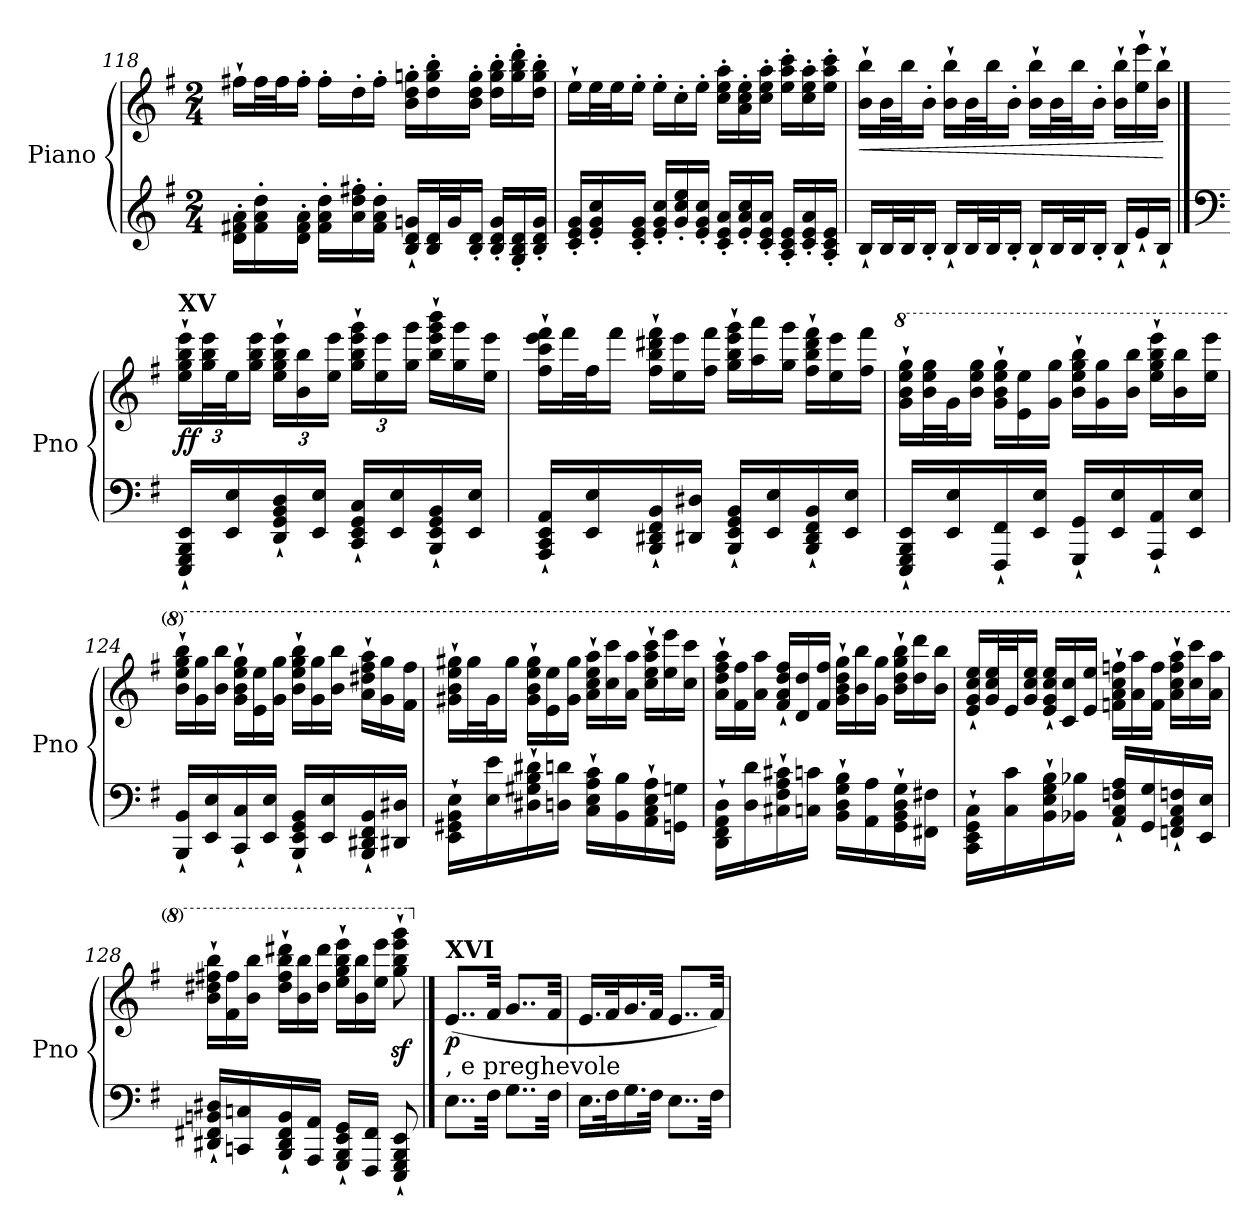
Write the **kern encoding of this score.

**kern	**kern	**dynam
*part1	*part1	*part1
*staff2	*staff1	*staff1/2
*I"Piano	*	*
*I'Pno	*	*
*clefG2	*clefG2	*
*k[f#]	*k[f#]	*
*M2/4	*M2/4	*
*Xtuplet	*Xtuplet	*
=118	=118	=118
24d\' 24f#X\' 24a\'LL	24ff#X`\LL	.
24f#\' 24a\' 24dd\'	48ff#\L	.
.	48ff#\J	.
24d\' 24f#\' 24a\'JJ	24ff#'\JJ	.
24f#\' 24a\' 24dd\'LL	24ff#'\LL	.
24a\' 24dd\' 24ff#X\'	24dd'\	.
24f#\' 24a\' 24dd\'JJ	24ff#'\JJ	.
24B/` 24d/` 24gn/`LL	24b\' 24dd\' 24ggn\'LL	.
48B/ 48d/L	24dd\' 24gg\' 24bb\'	.
48g/J	.	.
24B/' 24d/'JJ	24b\' 24dd\' 24gg\'JJ	.
24B/' 24d/' 24g/'LL	24dd\' 24gg\' 24bb\'LL	.
24G/' 24B/' 24d/'	24gg\' 24bb\' 24ddd\'	.
24B/' 24d/' 24g/'JJ	24dd\' 24gg\' 24bb\'JJ	.
=119	=119	=119
24c/' 24e/' 24g/'LL	24ee`\LL	.
24e/' 24g/' 24cc/'	48ee\L	.
.	48ee\J	.
24c/' 24e/' 24g/'JJ	24ee'\JJ	.
24e/' 24g/' 24cc/'LL	24ee'\LL	.
24g/' 24cc/' 24ee/'	24cc'\	.
24e/' 24g/' 24cc/'JJ	24ee'\JJ	.
24c/' 24e/' 24a/'LL	24cc\' 24ee\' 24aa\'LL	.
24e/' 24a/' 24cc/'	24a\' 24cc\' 24ee\'	.
24c/' 24e/' 24a/'JJ	24cc\' 24ee\' 24aa\'JJ	.
24A/' 24c/' 24e/'LL	24ee\' 24aa\' 24ccc\'LL	.
24c/' 24e/' 24a/'	24cc\' 24ee\' 24aa\'	.
24A/' 24c/' 24e/'JJ	24ee\' 24aa\' 24ccc\'JJ	.
!!LO:LB:g=z
=120	=120	=120
!	!	!LO:HP:b
24B`/LL	24b\` 24bb\`LL	<
48B/L	48b\L	.
48B/J	48bb\J	.
24B'/JJ	24b'\JJ	.
24B`/LL	24b\` 24bb\`LL	.
48B/L	48b\L	.
48B/J	48bb\J	.
24B'/JJ	24b'\JJ	.
24B`/LL	24b\` 24bb\`LL	.
48B/L	48b\L	.
48B/J	48bb\J	.
24B'/JJ	24b'\JJ	.
24B`/LL	24b\` 24bb\`LL	.
24e`/	24ee\` 24eee\`	.
24B`/JJ	24b\` 24bb\`JJ	.
.	.	[
==121	==121	==121
*clefF4	*	*
*	*tuplet	*
*	*Xbrackettup	*
!	!LO:TX:a:B:t=XV	!
!	!	!LO:DY:b
16EEE/` 16GGG/` 16BBB/` 16EE/`LL	24ee\` 24gg\` 24bb\` 24eee\`LL	ff
.	48gg\ 48bb\ 48eee\L	.
16EE/ 16E/	48ee\J	.
.	24gg\ 24bb\ 24eee\JJ	.
16DD/` 16GG/` 16BB/` 16D/`	24ee\` 24gg\` 24bb\` 24eee\`LL	.
.	24b\ 24bb\	.
16EE/ 16E/JJ	.	.
.	24ee\ 24eee\JJ	.
16CC/` 16EE/` 16GG/` 16C/`LL	24gg\` 24bb\` 24eee\` 24ggg\`LL	.
.	24ee\ 24eee\	.
16EE/ 16E/	.	.
.	24gg\ 24ggg\JJ	.
*	*Xtuplet	*
16BBB/` 16EE/` 16GG/` 16BB/`	24bb\` 24eee\` 24ggg\` 24bbb\`LL	.
.	24gg\ 24ggg\	.
16EE/ 16E/JJ	.	.
.	24ee\ 24eee\JJ	.
=122	=122	=122
16AAA/` 16CC/` 16EE/` 16AA/`LL	24ff#\` 24ccc\` 24eee\` 24fff#\`LL	.
.	48fff#\L	.
16EE/ 16E/	48ff#\J	.
.	24fff#\JJ	.
16BBB/` 16DD#X/` 16FF#/` 16BB/`	24ff#\` 24bb\` 24ddd#X\` 24fff#\`LL	.
.	24ee\ 24eee\	.
16DD#X/ 16D#X/JJ	.	.
.	24ff#\ 24fff#\JJ	.
16BBB/` 16EE/` 16GG/` 16BB/`LL	24gg\` 24bb\` 24eee\` 24ggg\`LL	.
.	24aa\ 24aaa\	.
16EE/ 16E/	.	.
.	24gg\ 24ggg\JJ	.
16BBB/` 16DD#/` 16FF#/` 16BB/`	24ff#\` 24bb\` 24ddd#\` 24fff#\`LL	.
.	24ee\ 24eee\	.
16EE/ 16E/JJ	.	.
.	24ff#\ 24fff#\JJ	.
!!LO:LB:g=z
=123	=123	=123
*	*8va	*
16EEE/` 16GGG/` 16BBB/` 16EE/`LL	24gg\` 24bb\` 24eee\` 24ggg\`LL	.
.	48bb\ 48eee\ 48ggg\L	.
16EE/ 16E/	48gg\J	.
.	24bb\ 24eee\ 24ggg\JJ	.
16FFF#/` 16FF#/`	24gg\` 24bb\` 24eee\` 24ggg\`LL	.
.	24ee\ 24eee\	.
16EE/ 16E/JJ	.	.
.	24gg\ 24ggg\JJ	.
16GGG/` 16GG/`LL	24bb\` 24eee\` 24ggg\` 24bbb\`LL	.
.	24gg\ 24ggg\	.
16EE/ 16E/	.	.
.	24bb\ 24bbb\JJ	.
16AAA/` 16AA/`	24eee\` 24ggg\` 24bbb\` 24eeee\`LL	.
.	24bb\ 24bbb\	.
16EE/ 16E/JJ	.	.
.	24eee\ 24eeee\JJ	.
=124	=124	=124
16BBB/` 16BB/`LL	24bb\` 24eee\` 24ggg\` 24bbb\`LL	.
.	24gg\ 24ggg\	.
16EE/ 16E/	.	.
.	24bb\ 24bbb\JJ	.
16CC/` 16C/`	24gg\` 24bb\` 24eee\` 24ggg\`LL	.
.	24ee\ 24eee\	.
16EE/ 16E/JJ	.	.
.	24gg\ 24ggg\JJ	.
16BBB/` 16EE/` 16GG/` 16BB/`LL	24bb\` 24eee\` 24ggg\` 24bbb\`LL	.
.	24gg\ 24ggg\	.
16EE/ 16E/	.	.
.	24bb\ 24bbb\JJ	.
16BBB/` 16DD#X/` 16FF#/` 16BB/`	24aa\` 24ddd#X\` 24fff#\` 24aaa\`LL	.
.	24gg\ 24ggg\	.
16DD#X/ 16D#X/JJ	.	.
.	24ff#\ 24fff#\JJ	.
=125	=125	=125
16EE\` 16GG#X\` 16BB\` 16E\`LL	24gg#X\` 24bb\` 24eee\` 24ggg#X\`LL	.
.	48ggg#\L	.
16E\ 16e\	48gg#\J	.
.	24ggg#\JJ	.
16D#X\` 16G#X\` 16B\` 16d#X\`	24gg#\` 24bb\` 24eee\` 24ggg#\`LL	.
.	24ee\ 24eee\	.
16Dn\ 16dn\JJ	.	.
.	24gg#\ 24ggg#\JJ	.
16C\` 16E\` 16A\` 16c\`LL	24aa\` 24ccc\` 24eee\` 24aaa\`LL	.
.	24ccc\ 24cccc\	.
16BB\ 16B\	.	.
.	24aa\ 24aaa\JJ	.
16AA\` 16C\` 16E\` 16A\`	24ccc\` 24eee\` 24aaa\` 24cccc\`LL	.
.	24eee\ 24eeee\	.
16GGn\ 16Gn\JJ	.	.
.	24ccc\ 24cccc\JJ	.
!!LO:PB:g=z
=126	=126	=126
16DD\` 16FF#\` 16AA\` 16D\`LL	24aa\` 24ddd\` 24fff#\` 24aaa\`LL	.
.	24ff#\ 24fff#\	.
16D\ 16d\	.	.
.	24aa\ 24aaa\JJ	.
16C#X\` 16F#\` 16A\` 16c#X\`	24ff#/` 24aa/` 24ddd/` 24fff#/`LL	.
.	24dd/ 24ddd/	.
16Cn\ 16cn\JJ	.	.
.	24ff#/ 24fff#/JJ	.
16BB\` 16D\` 16G\` 16B\`LL	24gg\` 24bb\` 24ddd\` 24ggg\`LL	.
.	24bb\ 24bbb\	.
16AA\ 16A\	.	.
.	24gg\ 24ggg\JJ	.
16GG\` 16BB\` 16D\` 16G\`	24bb\` 24ddd\` 24ggg\` 24bbb\`LL	.
.	24ddd\ 24dddd\	.
16FF#X\ 16F#X\JJ	.	.
.	24bb\ 24bbb\JJ	.
=127	=127	=127
16CC\` 16EE\` 16GG\` 16C\`LL	24ee/` 24gg/` 24ccc/` 24eee/`LL	.
.	48gg/ 48ccc/ 48eee/L	.
16C\ 16c\	48ee/J	.
.	24gg/ 24ccc/ 24eee/JJ	.
16BB\` 16E\` 16G\` 16B\`	24ee/` 24gg/` 24ccc/` 24eee/`LL	.
.	24cc/ 24ccc/	.
16BB-X\ 16B-X\JJ	.	.
.	24ee/ 24eee/JJ	.
16AA/` 16C/` 16Fn/` 16A/`LL	24ffn\` 24aa\` 24ccc\` 24fffn\`LL	.
.	24aa\ 24aaa\	.
16GG/ 16G/	.	.
.	24ff\ 24fff\JJ	.
16FFn/` 16AA/` 16C/` 16Fn/`	24aa\` 24ccc\` 24fff\` 24aaa\`LL	.
.	24ccc\ 24cccc\	.
16EE/ 16E/JJ	.	.
.	24aa\ 24aaa\JJ	.
=128	=128	=128
16DD#X/` 16FF#X/` 16BBn/` 16D#X/`LL	24bb\` 24ddd#X\` 24fff#X\` 24bbb\`LL	.
.	24ff#\ 24fff#\	.
16CCn/ 16Cn/	.	.
.	24bb\ 24bbb\JJ	.
16BBB/` 16DD#/` 16FF#/` 16BB/`	24ddd#\` 24fff#\` 24bbb\` 24dddd#X\`LL	.
.	24bb\ 24bbb\	.
16AAA/ 16AA/JJ	.	.
.	24ddd#\ 24dddd#\JJ	.
16GGG/` 16BBB/` 16EE/` 16GG/`LL	24eee\` 24ggg\` 24bbb\` 24eeee\`LL	.
.	24bb\ 24bbb\	.
16FFF#/ 16FF#/JJ	.	.
.	24eee\ 24eeee\JJ	.
8EEE/` 8GGG/` 8BBB/` 8EE/`	8ggg\z<` 8bbb\z<` 8eeee\z<` 8gggg\z<`	.
!!LO:LB:g=z
==129	==129	==129
*	*X8va	*
!	!LO:TX:a:B:t=XVI	!
!	!LO:TX:b:t=, e preghevole	!
!	!	!LO:DY:b
8..E\L	(8..e/L	p
32F#\Jkk	32f#/Jkk	.
8..G\L	8..g/L	.
32F#\Jkk	32f#/Jkk	.
=130	=130	=130
16.E\LL	16.e/LL	.
32F#\K	32f#/K	.
16.G\	16.g/	.
32F#\JJk	32f#/JJk	.
8..E\L	8..e/L	.
32F#\Jkk	32f#/Jkk)	.
=	=	=
*-	*-	*-
